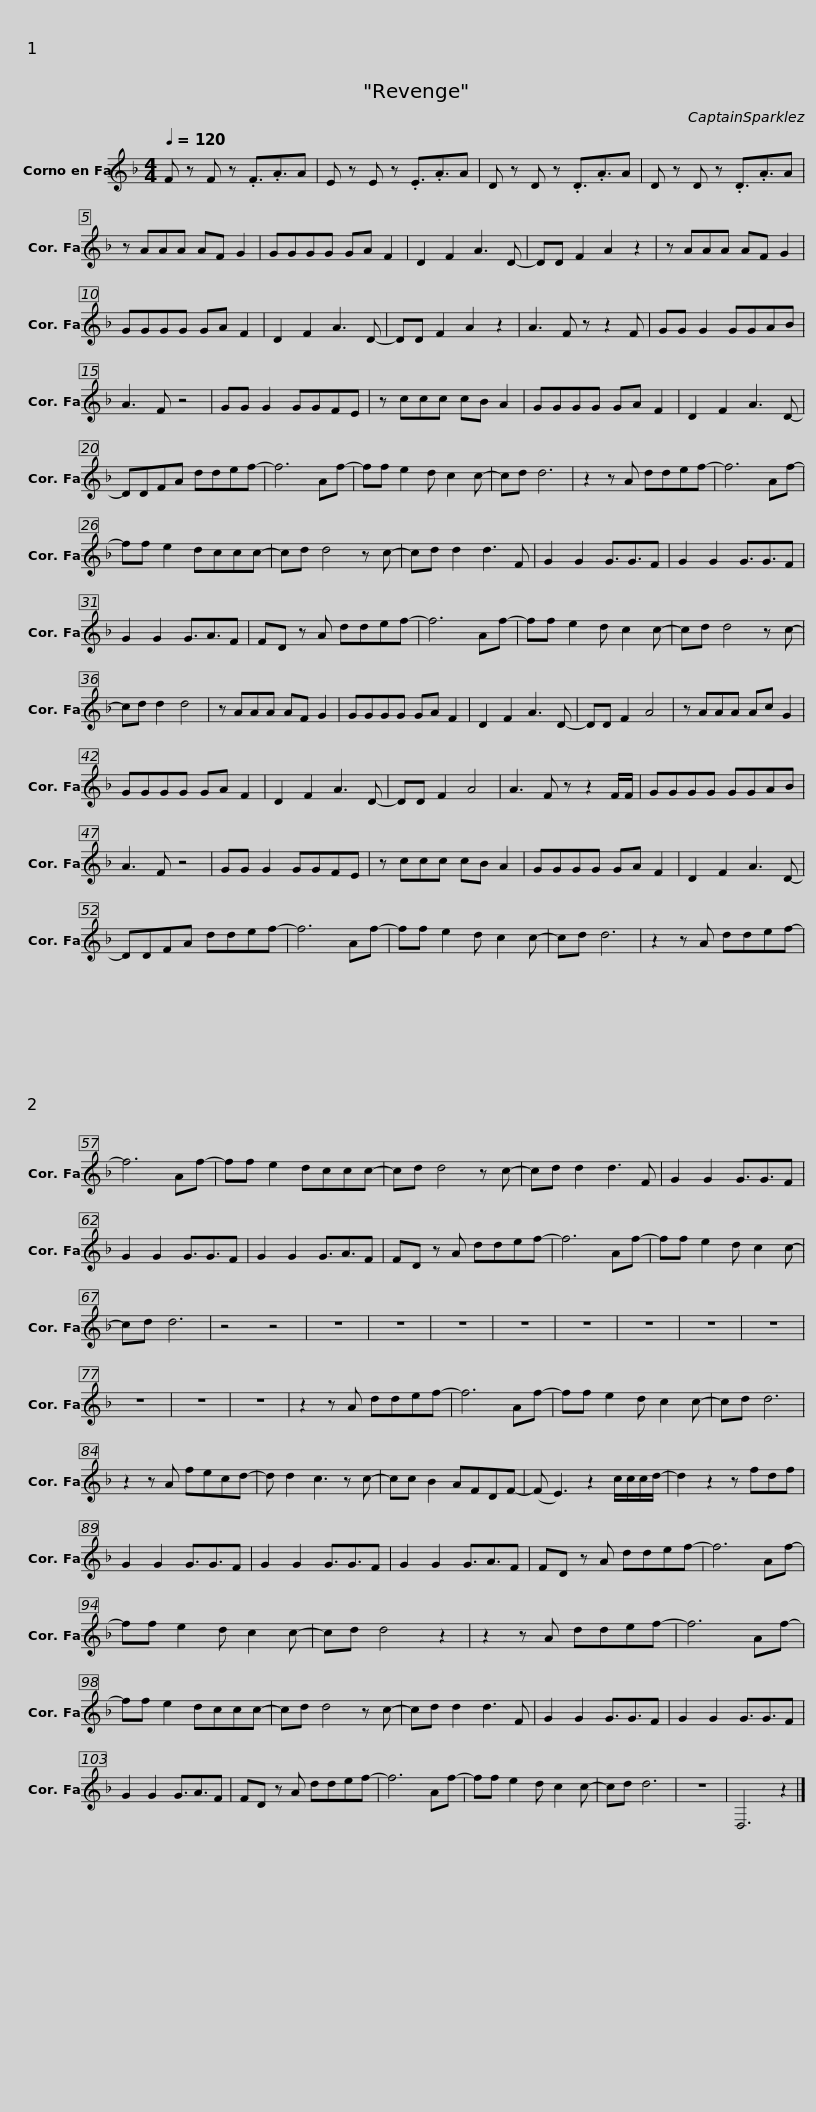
X:1
L:1/8
Q:1/4=120
M:4/4
I:linebreak $
K:none
V:1 treble transpose=-7
V:1
[K:F] F z F z .F3/2.A3/2A | E z E z .E3/2.A3/2A | D z D z .D3/2.A3/2A | D z D z .D3/2.A3/2A | z AAA AF G2 |$ %5
 GGGG GA F2 | D2 F2 A3 D- | DD F2 A2 z2 | z AAA AF G2 | GGGG GA F2 | %10
 D2 F2 A3 D- | DD F2 A2 z2 |$ A3 F z z2 F | GG G2 GGAB | A3 F z4 | %15
 GG G2 GGFE | z ccc cB A2 | GGGG GA F2 | D2 F2 A3 D- |$ DDFA ddef- | %20
 f6 Af- | ff e2 d c2 c- | cd d6 | z2 z A ddef- | f6 Af- | %25
 ff e2 dccc- | cd d4 z c- |$ cd d2 d3 F | G2 G2 G3/2G3/2F | G2 G2 G3/2G3/2F | %30
 G2 G2 G3/2A3/2F | FD z A ddef- | f6 Af- | ff e2 d c2 c- |$ cd d4 z c- | %35
 cd d2 d4 | z AAA AF G2 | GGGG GA F2 | D2 F2 A3 D- | DD F2 A4 | %40
 z AAA Ac G2 | GGGG GA F2 |$ D2 F2 A3 D- | DD F2 A4 | A3 F z z2 F/F/ | %45
 GGGG GGAB | A3 F z4 | GG G2 GGFE | z ccc cB A2 |$ GGGG GA F2 | %50
 D2 F2 A3 D- | DDFA ddef- | f6 Af- | ff e2 d c2 c- | cd d6 | %55
 z2 z A ddef- | f6 Af- |$ ff e2 dccc- | cd d4 z c- | cd d2 d3 F | %60
 G2 G2 G3/2G3/2F | G2 G2 G3/2G3/2F | G2 G2 G3/2A3/2F | FD z A ddef- |$ f6 Af- | %65
 ff e2 d c2 c- | cd d6 | z4 z4 | z8 | z8 | %70
 z8 | z8 | z8 | z8 | z8 | %75
 z8 | z8 | z8 | z8 | z2 z A ddef- | %80
 f6 Af- | ff e2 d c2 c- | cd d6 |$ z2 z A fecd- | d d2 c3 z c- | %85
 cc B2 AFDF- | (F E3) z2 c/c/c/d/- | d2 z2 z fdf | G2 G2 G3/2G3/2F | G2 G2 G3/2G3/2F |$ %90
 G2 G2 G3/2A3/2F | FD z A ddef- | f6 Af- | ff e2 d c2 c- | cd d4 z2 | %95
 z2 z A ddef- | f6 Af- | ff e2 dccc- |$ cd d4 z c- | cd d2 d3 F | %100
 G2 G2 G3/2G3/2F | G2 G2 G3/2G3/2F | G2 G2 G3/2A3/2F | FD z A ddef- | f6 Af- |$ %105
 ff e2 d c2 c- | cd d6 | z8 | D,6 z2 |] %109
